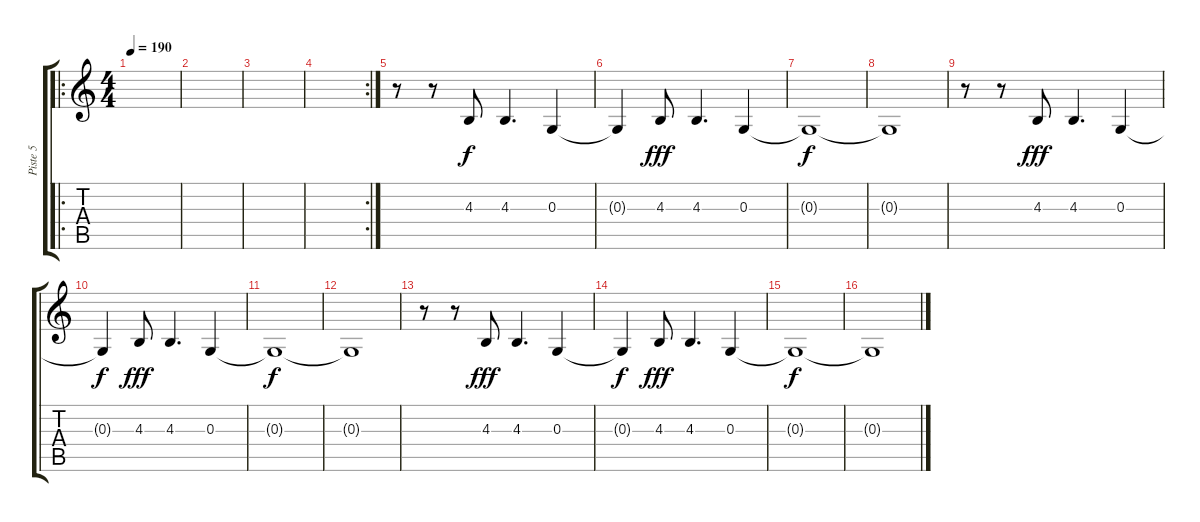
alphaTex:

\track ("Piste 5" "Piste 5") {instrument tenorsax}
\staff {score tabs}
\tuning (E4 B3 G3 D3 A2 E2) {hide}
\ro
\ts (4 4)
\tempo 190
\clef g2
\ks c
|
|
|
\rc 2
|
r.8 r.8 4.3.8 4.3.4{d} 0.3.4 |
0.3{t}.4{dy f} 4.3.8{dy fff} 4.3.4{d} 0.3.4 |
0.3{t}.1{dy f} |
0.3{t}.1 |
r.8 r.8 4.3.8{dy fff} 4.3.4{d} 0.3.4 |
0.3{t}.4{dy f} 4.3.8{dy fff} 4.3.4{d} 0.3.4 |
0.3{t}.1{dy f} |
0.3{t}.1 |
r.8 r.8 4.3.8{dy fff} 4.3.4{d} 0.3.4 |
0.3{t}.4{dy f} 4.3.8{dy fff} 4.3.4{d} 0.3.4 |
0.3{t}.1{dy f} |
0.3{t}.1
